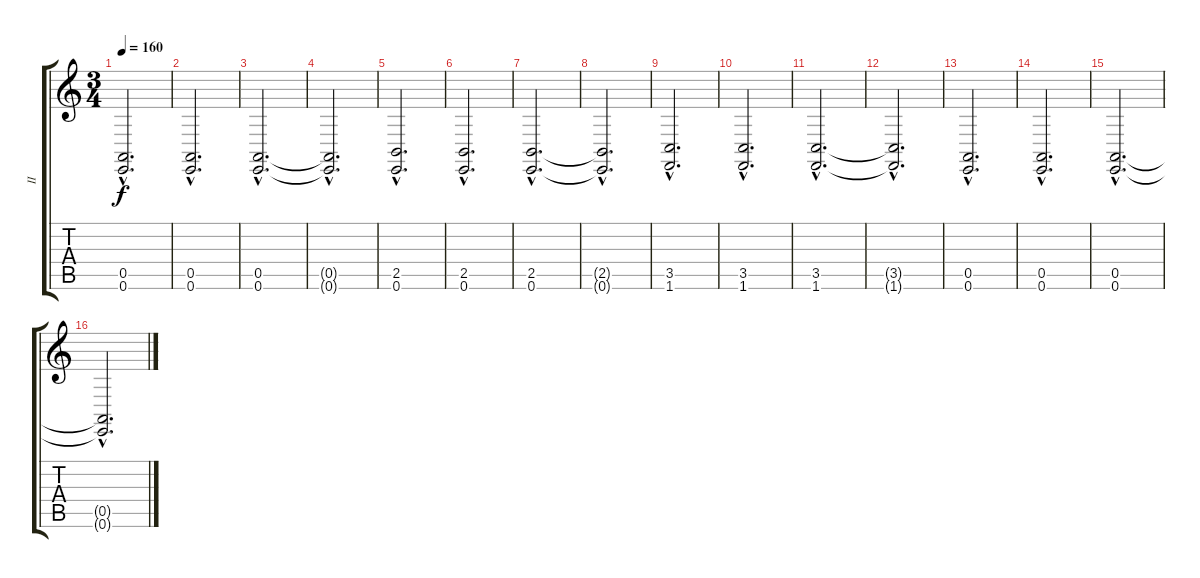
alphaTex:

\track ("II" "II") {instrument stringensemble1}
\staff {score tabs}
\tuning (E4 B3 G3 D3 A2 E2) {hide}
\ts (3 4)
\tempo 160
\clef g2
\ks c
(0.5{hac} 0.6{hac}).2{d dy f instrument stringensemble1} |
(0.5{hac} 0.6{hac}).2{d} |
(0.5{hac} 0.6{hac}).2{d} |
(0.5{hac t} 0.6{hac t}).2{d} |
(2.5{hac} 0.6{hac}).2{d} |
(2.5{hac} 0.6{hac}).2{d} |
(2.5{hac} 0.6{hac}).2{d} |
(2.5{hac t} 0.6{hac t}).2{d} |
(3.5{hac} 1.6{hac}).2{d} |
(3.5{hac} 1.6{hac}).2{d} |
(3.5{hac} 1.6{hac}).2{d} |
(3.5{hac t} 1.6{hac t}).2{d} |
(0.5{hac} 0.6{hac}).2{d} |
(0.5{hac} 0.6{hac}).2{d} |
(0.5{hac} 0.6{hac}).2{d} |
(0.5{hac t} 0.6{hac t}).2{d}
